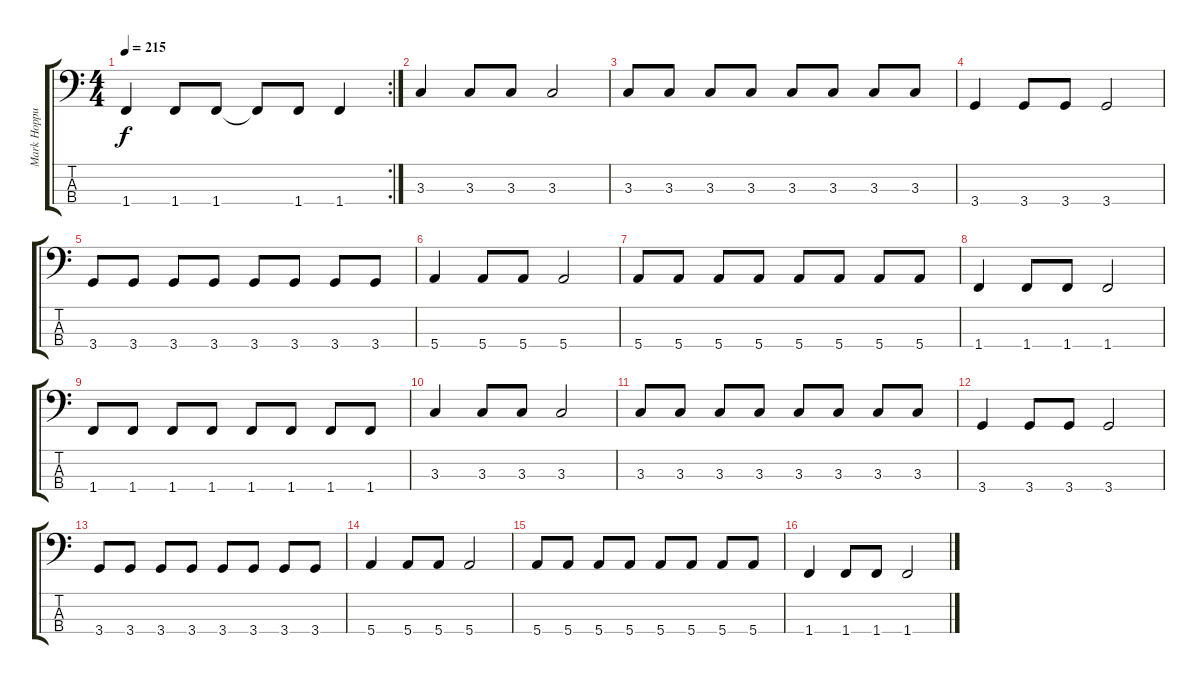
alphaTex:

\track ("Mark Hoppus" "Mark Hoppu") {instrument electricbasspick}
\staff {score tabs}
\tuning (G2 D2 A1 E1) {hide}
\rc 2
\ts (4 4)
\tempo 215
\clef f4
\ks c
1.4.4{dy f} 1.4.8 1.4.8 1.4{t}.8 1.4.8 1.4.4 |
3.3.4 3.3.8 3.3.8 3.3.2 |
3.3.8 3.3.8 3.3.8 3.3.8 3.3.8 3.3.8 3.3.8 3.3.8 |
3.4.4 3.4.8 3.4.8 3.4.2 |
3.4.8 3.4.8 3.4.8 3.4.8 3.4.8 3.4.8 3.4.8 3.4.8 |
5.4.4 5.4.8 5.4.8 5.4.2 |
5.4.8 5.4.8 5.4.8 5.4.8 5.4.8 5.4.8 5.4.8 5.4.8 |
1.4.4 1.4.8 1.4.8 1.4.2 |
1.4.8 1.4.8 1.4.8 1.4.8 1.4.8 1.4.8 1.4.8 1.4.8 |
3.3.4 3.3.8 3.3.8 3.3.2 |
3.3.8 3.3.8 3.3.8 3.3.8 3.3.8 3.3.8 3.3.8 3.3.8 |
3.4.4 3.4.8 3.4.8 3.4.2 |
3.4.8 3.4.8 3.4.8 3.4.8 3.4.8 3.4.8 3.4.8 3.4.8 |
5.4.4 5.4.8 5.4.8 5.4.2 |
5.4.8 5.4.8 5.4.8 5.4.8 5.4.8 5.4.8 5.4.8 5.4.8 |
1.4.4 1.4.8 1.4.8 1.4.2
